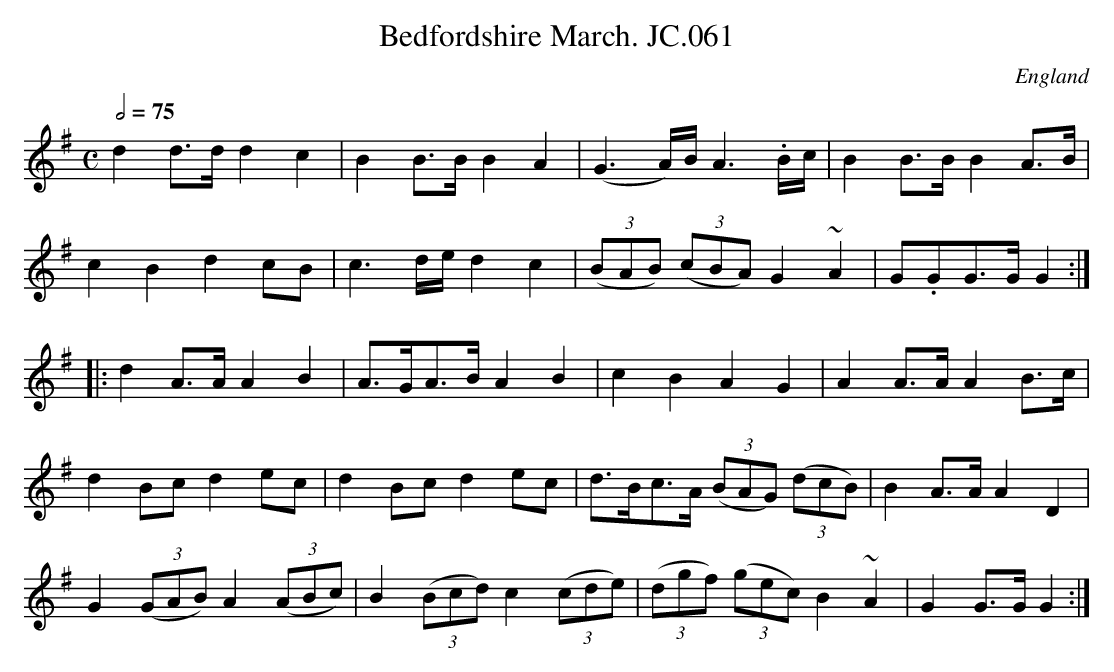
X:1
T:Bedfordshire March. JC.061
L:1/8
M:C
O:England
Q:2/4=75
K:G
d2d>d d2c2|B2B>B B2A2|\
(G3A/)B/ A3.B/c/|B2B>B B2A>B|!
c2B2 d2cB|c3d/e/ d2c2|\
((3BAB) ((3cBA) G2~A2|G.GG>G G2:|!
|:d2A>A A2B2|A>GA>B A2B2|\
c2B2 A2G2|A2A>A A2B>c|!
d2Bc d2ec|d2Bc d2ec|\
d>Bc>A ((3BAG) ((3dcB)|B2A>A A2D2|!
G2((3GAB) A2((3ABc)|B2((3Bcd) c2((3cde)|\
((3dgf) ((3gec) B2~A2|G2G>G G2:|
